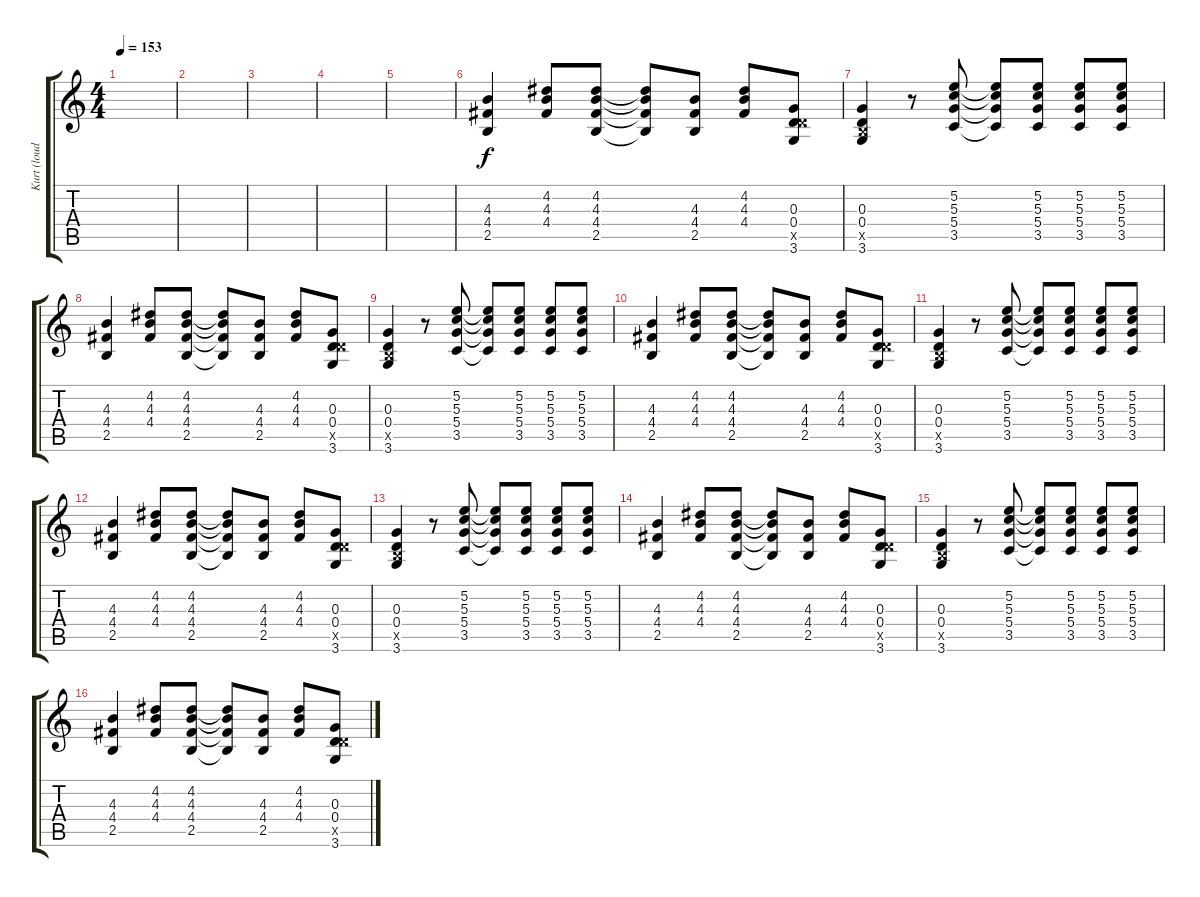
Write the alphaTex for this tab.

\track ("Kurt (loud)" "Kurt (loud") {instrument distortionguitar}
\staff {score tabs}
\tuning (E4 B3 G3 D3 A2 E2) {hide}
\ts (4 4)
\tempo 153
\clef g2
\ks c
|
|
|
|
|
(4.3 4.4 2.5).4 (4.2 4.3 4.4).8 (4.2 4.3 4.4 2.5).8 (4.2{t} 4.3{t} 4.4{t} 2.5{t}).8 (4.3 4.4 2.5).8 (4.2 4.3 4.4).8 (0.3 0.4 5.5{x} 3.6).8 |
(0.3 0.4 2.5{x} 3.6).4 r.8 (5.2 5.3 5.4 3.5).8 (5.2{t} 5.3{t} 5.4{t} 3.5{t}).8 (5.2 5.3 5.4 3.5).8 (5.2 5.3 5.4 3.5).8 (5.2 5.3 5.4 3.5).8 |
(4.3 4.4 2.5).4 (4.2 4.3 4.4).8 (4.2 4.3 4.4 2.5).8 (4.2{t} 4.3{t} 4.4{t} 2.5{t}).8 (4.3 4.4 2.5).8 (4.2 4.3 4.4).8 (0.3 0.4 5.5{x} 3.6).8 |
(0.3 0.4 2.5{x} 3.6).4 r.8 (5.2 5.3 5.4 3.5).8 (5.2{t} 5.3{t} 5.4{t} 3.5{t}).8 (5.2 5.3 5.4 3.5).8 (5.2 5.3 5.4 3.5).8 (5.2 5.3 5.4 3.5).8 |
(4.3 4.4 2.5).4 (4.2 4.3 4.4).8 (4.2 4.3 4.4 2.5).8 (4.2{t} 4.3{t} 4.4{t} 2.5{t}).8 (4.3 4.4 2.5).8 (4.2 4.3 4.4).8 (0.3 0.4 5.5{x} 3.6).8 |
(0.3 0.4 2.5{x} 3.6).4 r.8 (5.2 5.3 5.4 3.5).8 (5.2{t} 5.3{t} 5.4{t} 3.5{t}).8 (5.2 5.3 5.4 3.5).8 (5.2 5.3 5.4 3.5).8 (5.2 5.3 5.4 3.5).8 |
(4.3 4.4 2.5).4 (4.2 4.3 4.4).8 (4.2 4.3 4.4 2.5).8 (4.2{t} 4.3{t} 4.4{t} 2.5{t}).8 (4.3 4.4 2.5).8 (4.2 4.3 4.4).8 (0.3 0.4 5.5{x} 3.6).8 |
(0.3 0.4 2.5{x} 3.6).4 r.8 (5.2 5.3 5.4 3.5).8 (5.2{t} 5.3{t} 5.4{t} 3.5{t}).8 (5.2 5.3 5.4 3.5).8 (5.2 5.3 5.4 3.5).8 (5.2 5.3 5.4 3.5).8 |
(4.3 4.4 2.5).4 (4.2 4.3 4.4).8 (4.2 4.3 4.4 2.5).8 (4.2{t} 4.3{t} 4.4{t} 2.5{t}).8 (4.3 4.4 2.5).8 (4.2 4.3 4.4).8 (0.3 0.4 5.5{x} 3.6).8 |
(0.3 0.4 2.5{x} 3.6).4 r.8 (5.2 5.3 5.4 3.5).8 (5.2{t} 5.3{t} 5.4{t} 3.5{t}).8 (5.2 5.3 5.4 3.5).8 (5.2 5.3 5.4 3.5).8 (5.2 5.3 5.4 3.5).8 |
(4.3 4.4 2.5).4 (4.2 4.3 4.4).8 (4.2 4.3 4.4 2.5).8 (4.2{t} 4.3{t} 4.4{t} 2.5{t}).8 (4.3 4.4 2.5).8 (4.2 4.3 4.4).8 (0.3 0.4 5.5{x} 3.6).8
